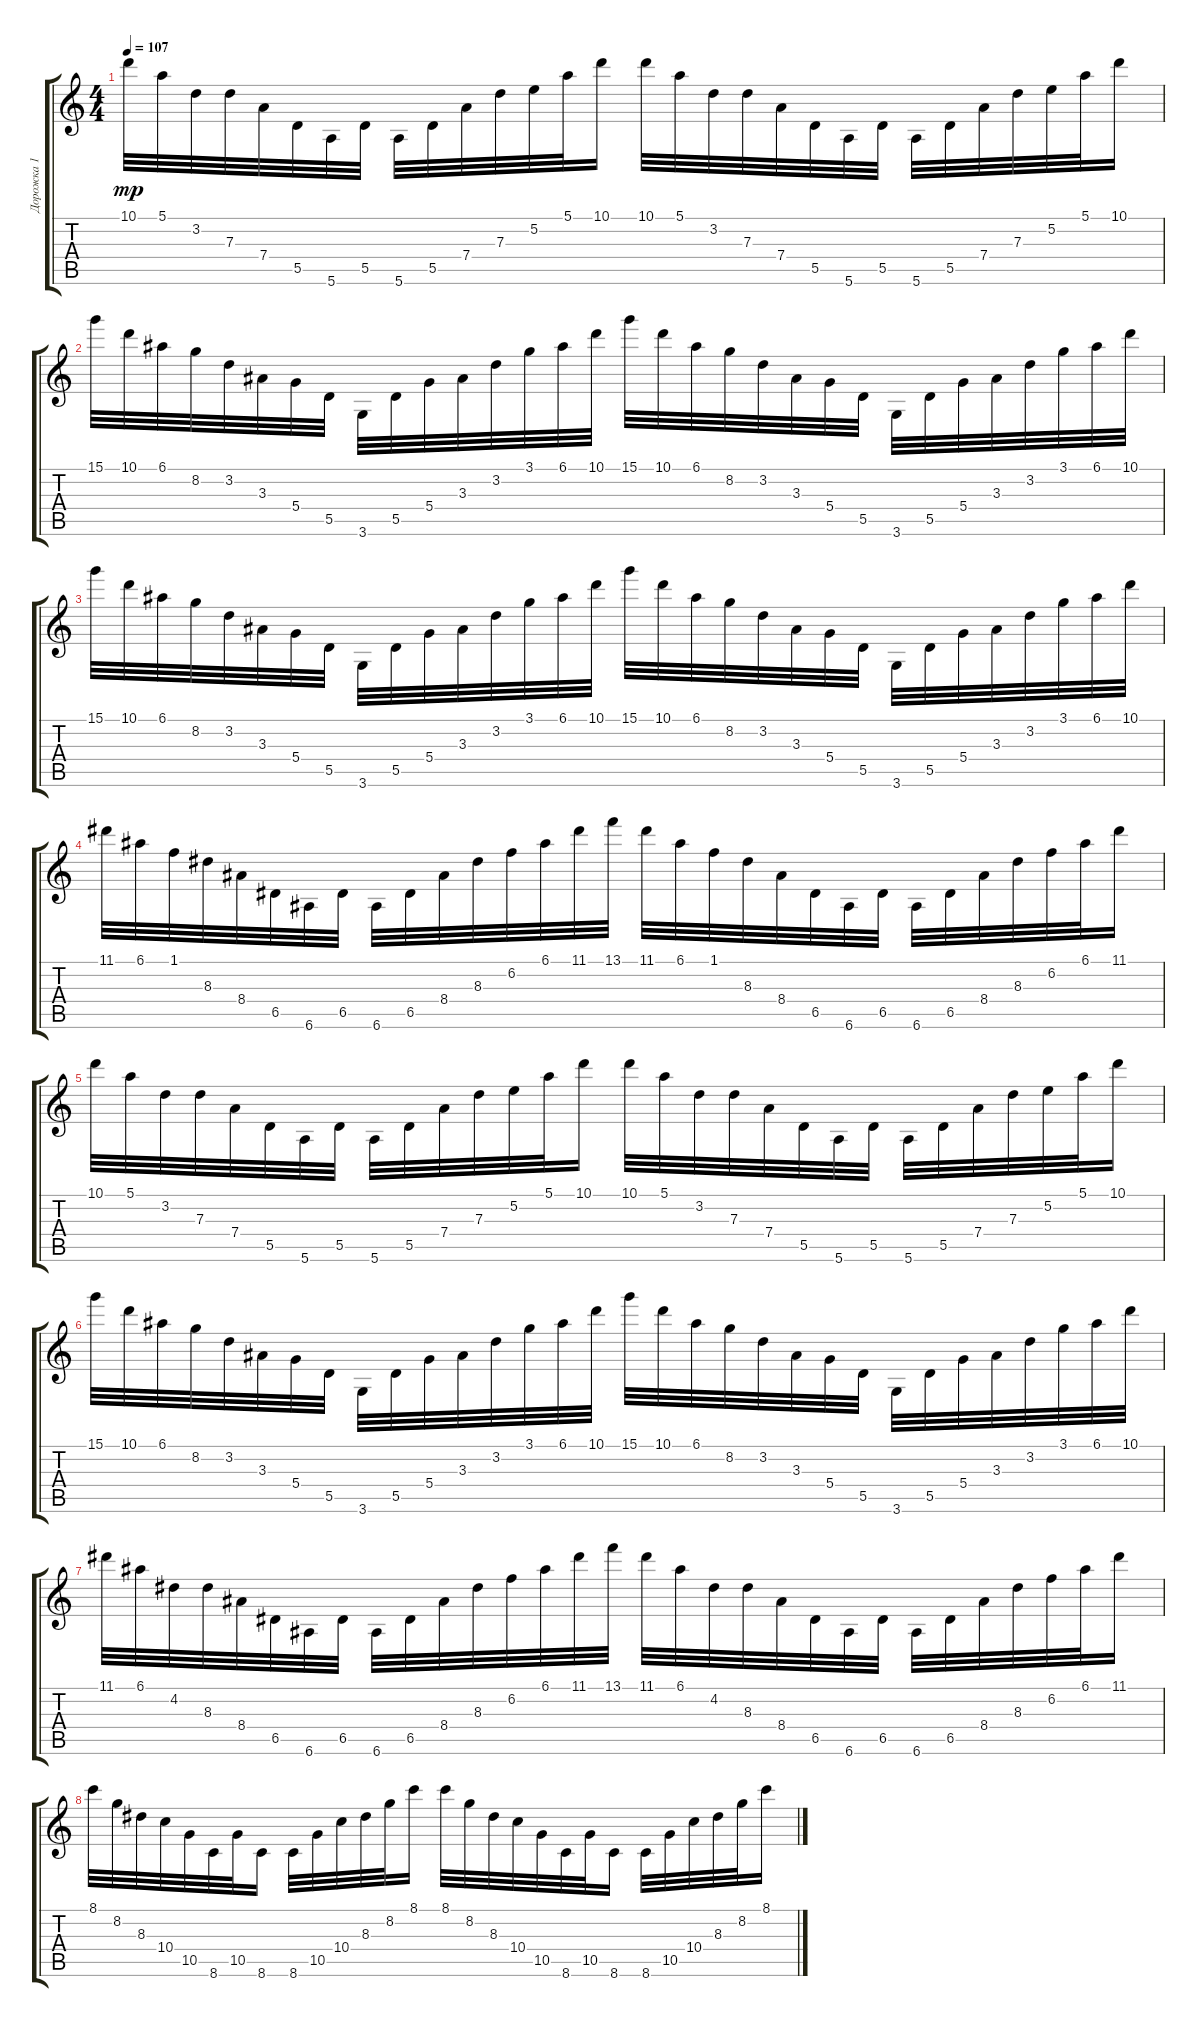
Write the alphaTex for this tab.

\track ("Дорожка 1" "Дорожка 1") {instrument acousticguitarsteel}
\staff {score tabs}
\tuning (E4 B3 G3 D3 A2 E2) {hide}
\ts (4 4)
\tempo 107
\clef g2
\ks c
10.1.32{dy mp} 5.1.32 3.2.32 7.3.32 7.4.32 5.5.32 5.6.32 5.5.32 5.6.32 5.5.32 7.4.32 7.3.32 5.2.32 5.1.32 10.1.16 10.1.32 5.1.32 3.2.32 7.3.32 7.4.32 5.5.32 5.6.32 5.5.32 5.6.32 5.5.32 7.4.32 7.3.32 5.2.32 5.1.32 10.1.16 |
15.1.32 10.1.32 6.1.32 8.2.32 3.2.32 3.3.32 5.4.32 5.5.32 3.6.32 5.5.32 5.4.32 3.3.32 3.2.32 3.1.32 6.1.32 10.1.32 15.1.32 10.1.32 6.1.32 8.2.32 3.2.32 3.3.32 5.4.32 5.5.32 3.6.32 5.5.32 5.4.32 3.3.32 3.2.32 3.1.32 6.1.32 10.1.32 |
15.1.32 10.1.32 6.1.32 8.2.32 3.2.32 3.3.32 5.4.32 5.5.32 3.6.32 5.5.32 5.4.32 3.3.32 3.2.32 3.1.32 6.1.32 10.1.32 15.1.32 10.1.32 6.1.32 8.2.32 3.2.32 3.3.32 5.4.32 5.5.32 3.6.32 5.5.32 5.4.32 3.3.32 3.2.32 3.1.32 6.1.32 10.1.32 |
11.1.32 6.1.32 1.1.32 8.3.32 8.4.32 6.5.32 6.6.32 6.5.32 6.6.32 6.5.32 8.4.32 8.3.32 6.2.32 6.1.32 11.1.32 13.1.32 11.1.32 6.1.32 1.1.32 8.3.32 8.4.32 6.5.32 6.6.32 6.5.32 6.6.32 6.5.32 8.4.32 8.3.32 6.2.32 6.1.32 11.1.16 |
10.1.32 5.1.32 3.2.32 7.3.32 7.4.32 5.5.32 5.6.32 5.5.32 5.6.32 5.5.32 7.4.32 7.3.32 5.2.32 5.1.32 10.1.16 10.1.32 5.1.32 3.2.32 7.3.32 7.4.32 5.5.32 5.6.32 5.5.32 5.6.32 5.5.32 7.4.32 7.3.32 5.2.32 5.1.32 10.1.16 |
15.1.32 10.1.32 6.1.32 8.2.32 3.2.32 3.3.32 5.4.32 5.5.32 3.6.32 5.5.32 5.4.32 3.3.32 3.2.32 3.1.32 6.1.32 10.1.32 15.1.32 10.1.32 6.1.32 8.2.32 3.2.32 3.3.32 5.4.32 5.5.32 3.6.32 5.5.32 5.4.32 3.3.32 3.2.32 3.1.32 6.1.32 10.1.32 |
11.1.32 6.1.32 4.2.32 8.3.32 8.4.32 6.5.32 6.6.32 6.5.32 6.6.32 6.5.32 8.4.32 8.3.32 6.2.32 6.1.32 11.1.32 13.1.32 11.1.32 6.1.32 4.2.32 8.3.32 8.4.32 6.5.32 6.6.32 6.5.32 6.6.32 6.5.32 8.4.32 8.3.32 6.2.32 6.1.32 11.1.16 |
8.1.32 8.2.32 8.3.32 10.4.32 10.5.32 8.6.32 10.5.32 8.6.16 8.6.32 10.5.32 10.4.32 8.3.32 8.2.32 8.1.16 8.1.32 8.2.32 8.3.32 10.4.32 10.5.32 8.6.32 10.5.32 8.6.16 8.6.32 10.5.32 10.4.32 8.3.32 8.2.32 8.1.16
